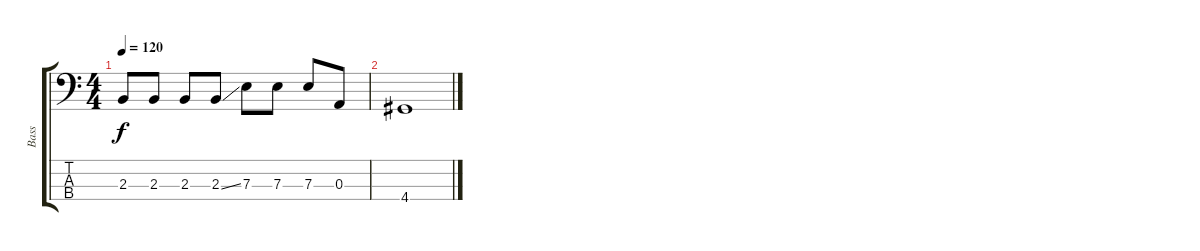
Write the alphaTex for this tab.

\track ("Bass" "Bass") {instrument electricbassfinger}
\staff {score tabs}
\tuning (G2 D2 A1 E1) {hide}
\ts (4 4)
\tempo 120
\clef f4
\ks c
2.3.8{dy f} 2.3.8 2.3.8 2.3{ss}.8 7.3.8 7.3.8 7.3.8 0.3.8 |
4.4.1
